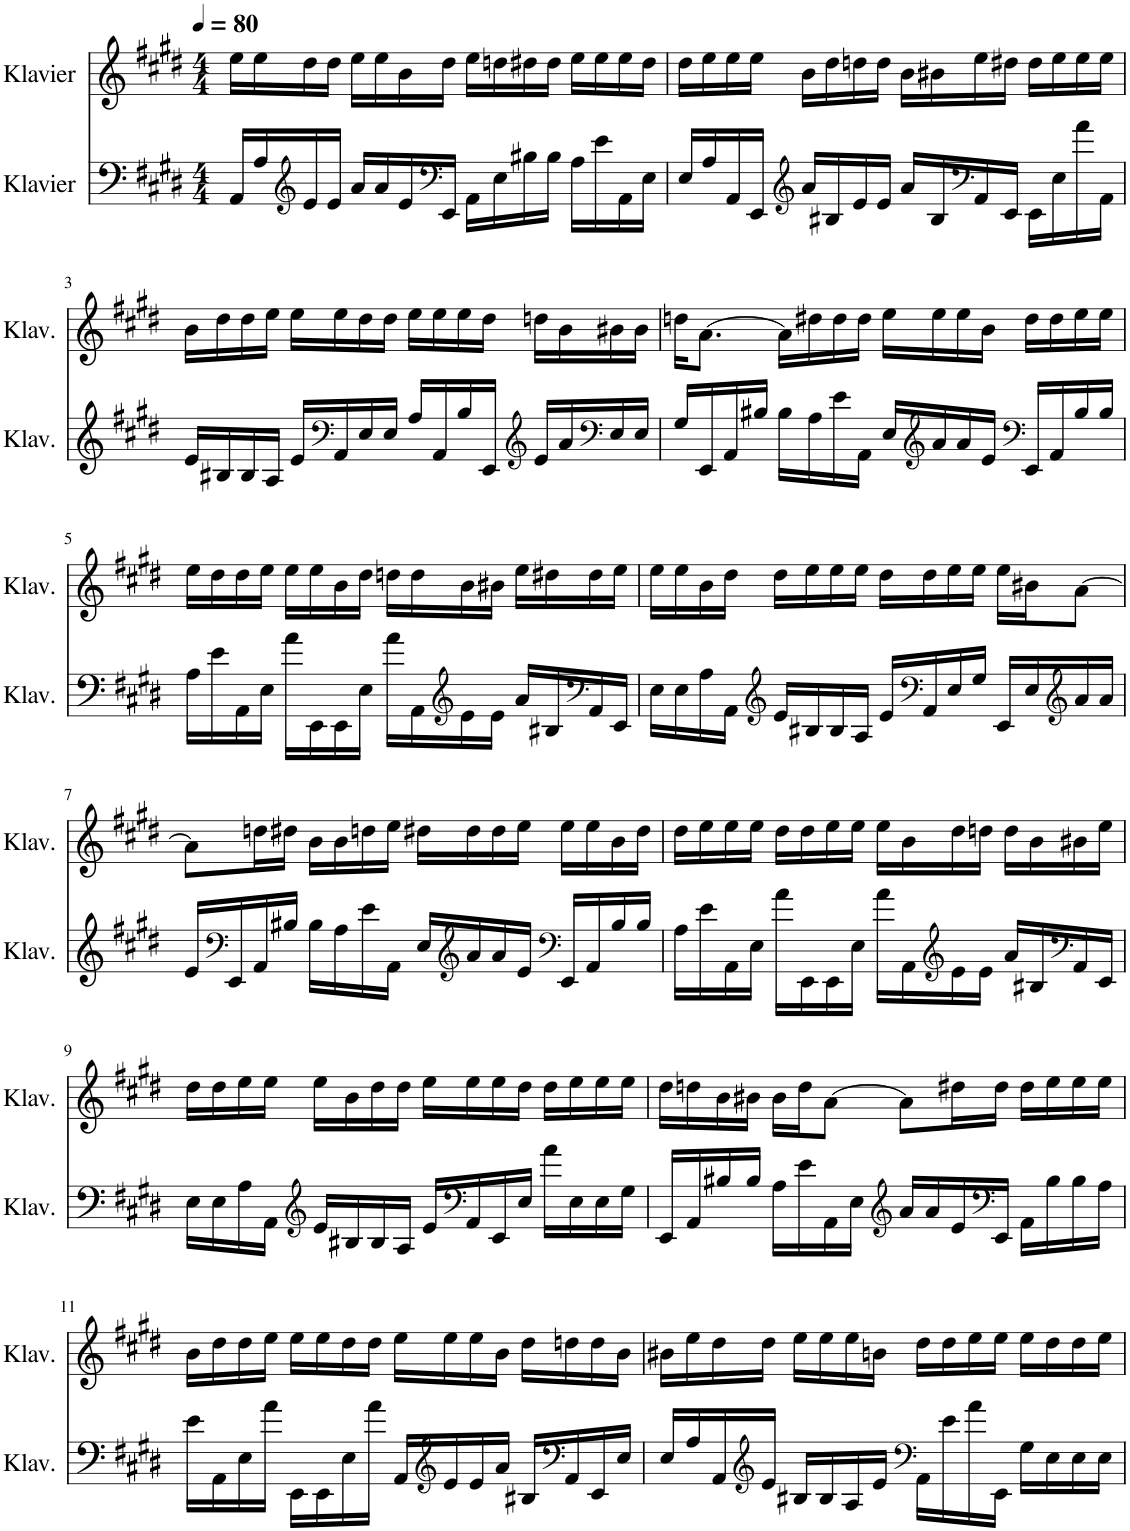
**kern	**kern
*part2	*part1
*staff2	*staff1
*I"Klavier	*I"Klavier
*I'Klav.	*I'Klav.
*clefF4	*clefG2
*k[f#c#g#d#]	*k[f#c#g#d#]
*M4/4	*M4/4
*MM80	*MM80
=1	=1
16AA/LL	16ee\LL
16A/	16ee\
*clefG2	*
16e/	16dd#\
16e/JJ	16dd#\JJ
16a/LL	16ee\LL
16a/	16ee\
16e/	16b\
*clefF4	*
16EE/JJ	16dd#\JJ
16AA\LL	16ee\LL
16E\	16ddn\
16B#X\	16dd#X\
16B#\JJ	16dd#\JJ
16A\LL	16ee\LL
16e\	16ee\
16AA\	16ee\
16E\JJ	16dd#\JJ
=2	=2
16E/LL	16dd#\LL
16A/	16ee\
16AA/	16ee\
16EE/JJ	16ee\JJ
*clefG2	*
16a/LL	16b\LL
16B#X/	16dd#\
16e/	16ddn\
16e/JJ	16dd\JJ
16a/LL	16b\LL
16B#/	16b#X\
*clefF4	*
16AA/	16ee\
16EE/JJ	16dd#X\JJ
16EE\LL	16dd#\LL
16E\	16ee\
16a\	16ee\
16AA\JJ	16ee\JJ
!!LO:LB:g=z
=3	=3
16e/LL	16b\LL
16B#X/	16dd#\
16B#/	16dd#\
16A/JJ	16ee\JJ
16e/LL	16ee\LL
*clefF4	*
16AA/	16ee\
16E/	16dd#\
16E/JJ	16dd#\JJ
16A/LL	16ee\LL
16AA/	16ee\
16B#/	16ee\
16EE/JJ	16dd#\JJ
*clefG2	*
16e/LL	16ddn\LL
16a/	16b\
*clefF4	*
16E/	16b#X\
16E/JJ	16b#\JJ
=4	=4
16G#/LL	16ddn\KL
16EE/	[8.a\J
16AA/	.
16B#X/JJ	.
16B#\LL	16a\LL]
16A\	16dd#X\
16e\	16dd#\
16AA\JJ	16dd#\JJ
16E/LL	16ee\LL
*clefG2	*
16a/	16ee\
16a/	16ee\
16e/JJ	16b\JJ
*clefF4	*
16EE/LL	16dd#\LL
16AA/	16dd#\
16B#/	16ee\
16B#/JJ	16ee\JJ
!!LO:LB:g=z
=5	=5
16A\LL	16ee\LL
16e\	16dd#\
16AA\	16dd#\
16E\JJ	16ee\JJ
16a\LL	16ee\LL
16EE\	16ee\
16EE\	16b\
16E\JJ	16dd#\JJ
16a\LL	16ddn\LL
16AA\	16dd\
*clefG2	*
16e\	16b\
16e\JJ	16b#X\JJ
16a/LL	16ee\LL
16B#X/	16dd#X\
*clefF4	*
16AA/	16dd#\
16EE/JJ	16ee\JJ
=6	=6
16E\LL	16ee\LL
16E\	16ee\
16A\	16b\
16AA\JJ	16dd#\JJ
*clefG2	*
16e/LL	16dd#\LL
16B#X/	16ee\
16B#/	16ee\
16A/JJ	16ee\JJ
16e/LL	16dd#\LL
*clefF4	*
16AA/	16dd#\
16E/	16ee\
16G#/JJ	16ee\JJ
16EE/LL	16ee\LL
16E/	16b#X\J
*clefG2	*
16a/	[8a\J
16a/JJ	.
!!LO:LB:g=z
=7	=7
16e/LL	8a\L]
*clefF4	*
16EE/	.
16AA/	16ddn\L
16B#X/JJ	16dd#X\JJ
16B#\LL	16b\LL
16A\	16b\
16e\	16ddn\
16AA\JJ	16ee\JJ
16E/LL	16dd#X\LL
*clefG2	*
16a/	16dd#\
16a/	16dd#\
16e/JJ	16ee\JJ
*clefF4	*
16EE/LL	16ee\LL
16AA/	16ee\
16B#/	16b\
16B#/JJ	16dd#\JJ
=8	=8
16A\LL	16dd#\LL
16e\	16ee\
16AA\	16ee\
16E\JJ	16ee\JJ
16a\LL	16dd#\LL
16EE\	16dd#\
16EE\	16ee\
16E\JJ	16ee\JJ
16a\LL	16ee\LL
16AA\	16b\
*clefG2	*
16e\	16dd#\
16e\JJ	16ddn\JJ
16a/LL	16dd\LL
16B#X/	16b\
*clefF4	*
16AA/	16b#X\
16EE/JJ	16ee\JJ
!!LO:LB:g=z
=9	=9
16E\LL	16dd#\LL
16E\	16dd#\
16A\	16ee\
16AA\JJ	16ee\JJ
*clefG2	*
16e/LL	16ee\LL
16B#X/	16b\
16B#/	16dd#\
16A/JJ	16dd#\JJ
16e/LL	16ee\LL
*clefF4	*
16AA/	16ee\
16EE/	16ee\
16E/JJ	16dd#\JJ
16a\LL	16dd#\LL
16E\	16ee\
16E\	16ee\
16G#\JJ	16ee\JJ
=10	=10
16EE/LL	16dd#\LL
16AA/	16ddn\
16B#X/	16b\
16B#/JJ	16b#X\JJ
16A\LL	16b#\LL
16e\	16dd\J
16AA\	[8a\J
16E\JJ	.
*clefG2	*
16a/LL	8a\L]
16a/	.
16e/	16dd#X\L
*clefF4	*
16EE/JJ	16dd#\JJ
16AA\LL	16dd#\LL
16B#\	16ee\
16B#\	16ee\
16A\JJ	16ee\JJ
!!LO:LB:g=z
=11	=11
16e\LL	16b\LL
16AA\	16dd#\
16E\	16dd#\
16a\JJ	16ee\JJ
16EE\LL	16ee\LL
16EE\	16ee\
16E\	16dd#\
16a\JJ	16dd#\JJ
16AA/LL	16ee\LL
*clefG2	*
16e/	16ee\
16e/	16ee\
16a/JJ	16b\JJ
16B#X/LL	16dd#\LL
*clefF4	*
16AA/	16ddn\
16EE/	16dd\
16E/JJ	16b\JJ
=12	=12
16E/LL	16b#X\LL
16A/	16ee\
16AA/	16dd#\
*clefG2	*
16e/JJ	16dd#\JJ
16B#X/LL	16ee\LL
16B#/	16ee\
16A/	16ee\
16e/JJ	16bn\JJ
*clefF4	*
16AA\LL	16dd#\LL
16e\	16dd#\
16a\	16ee\
16EE\JJ	16ee\JJ
16G#\LL	16ee\LL
16E\	16dd#\
16E\	16dd#\
16E\JJ	16ee\JJ
=	=
*-	*-
